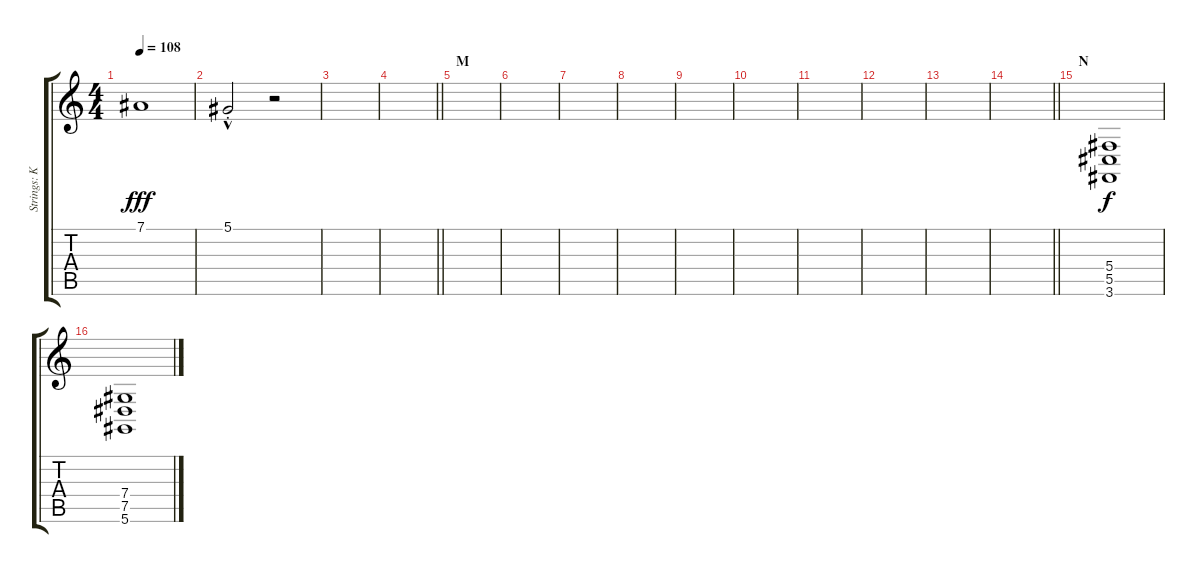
\track ("Strings: Kai" "Strings: K") {instrument synthstrings1}
\staff {score tabs}
\tuning (Eb4 Bb3 Gb3 Db3 Ab2 Eb2) {hide}
\ts (4 4)
\tempo 108
\clef g2
\ks c
7.1.1{dy fff} |
5.1{hac st}.2 r.2 |
|
\barLineRight lightlight
|
\section ("" "M")
|
|
|
|
|
|
|
|
|
\barLineRight lightlight
|
\section ("" "N")
(5.4 5.5 3.6).1{dy f} |
(7.4 7.5 5.6).1
